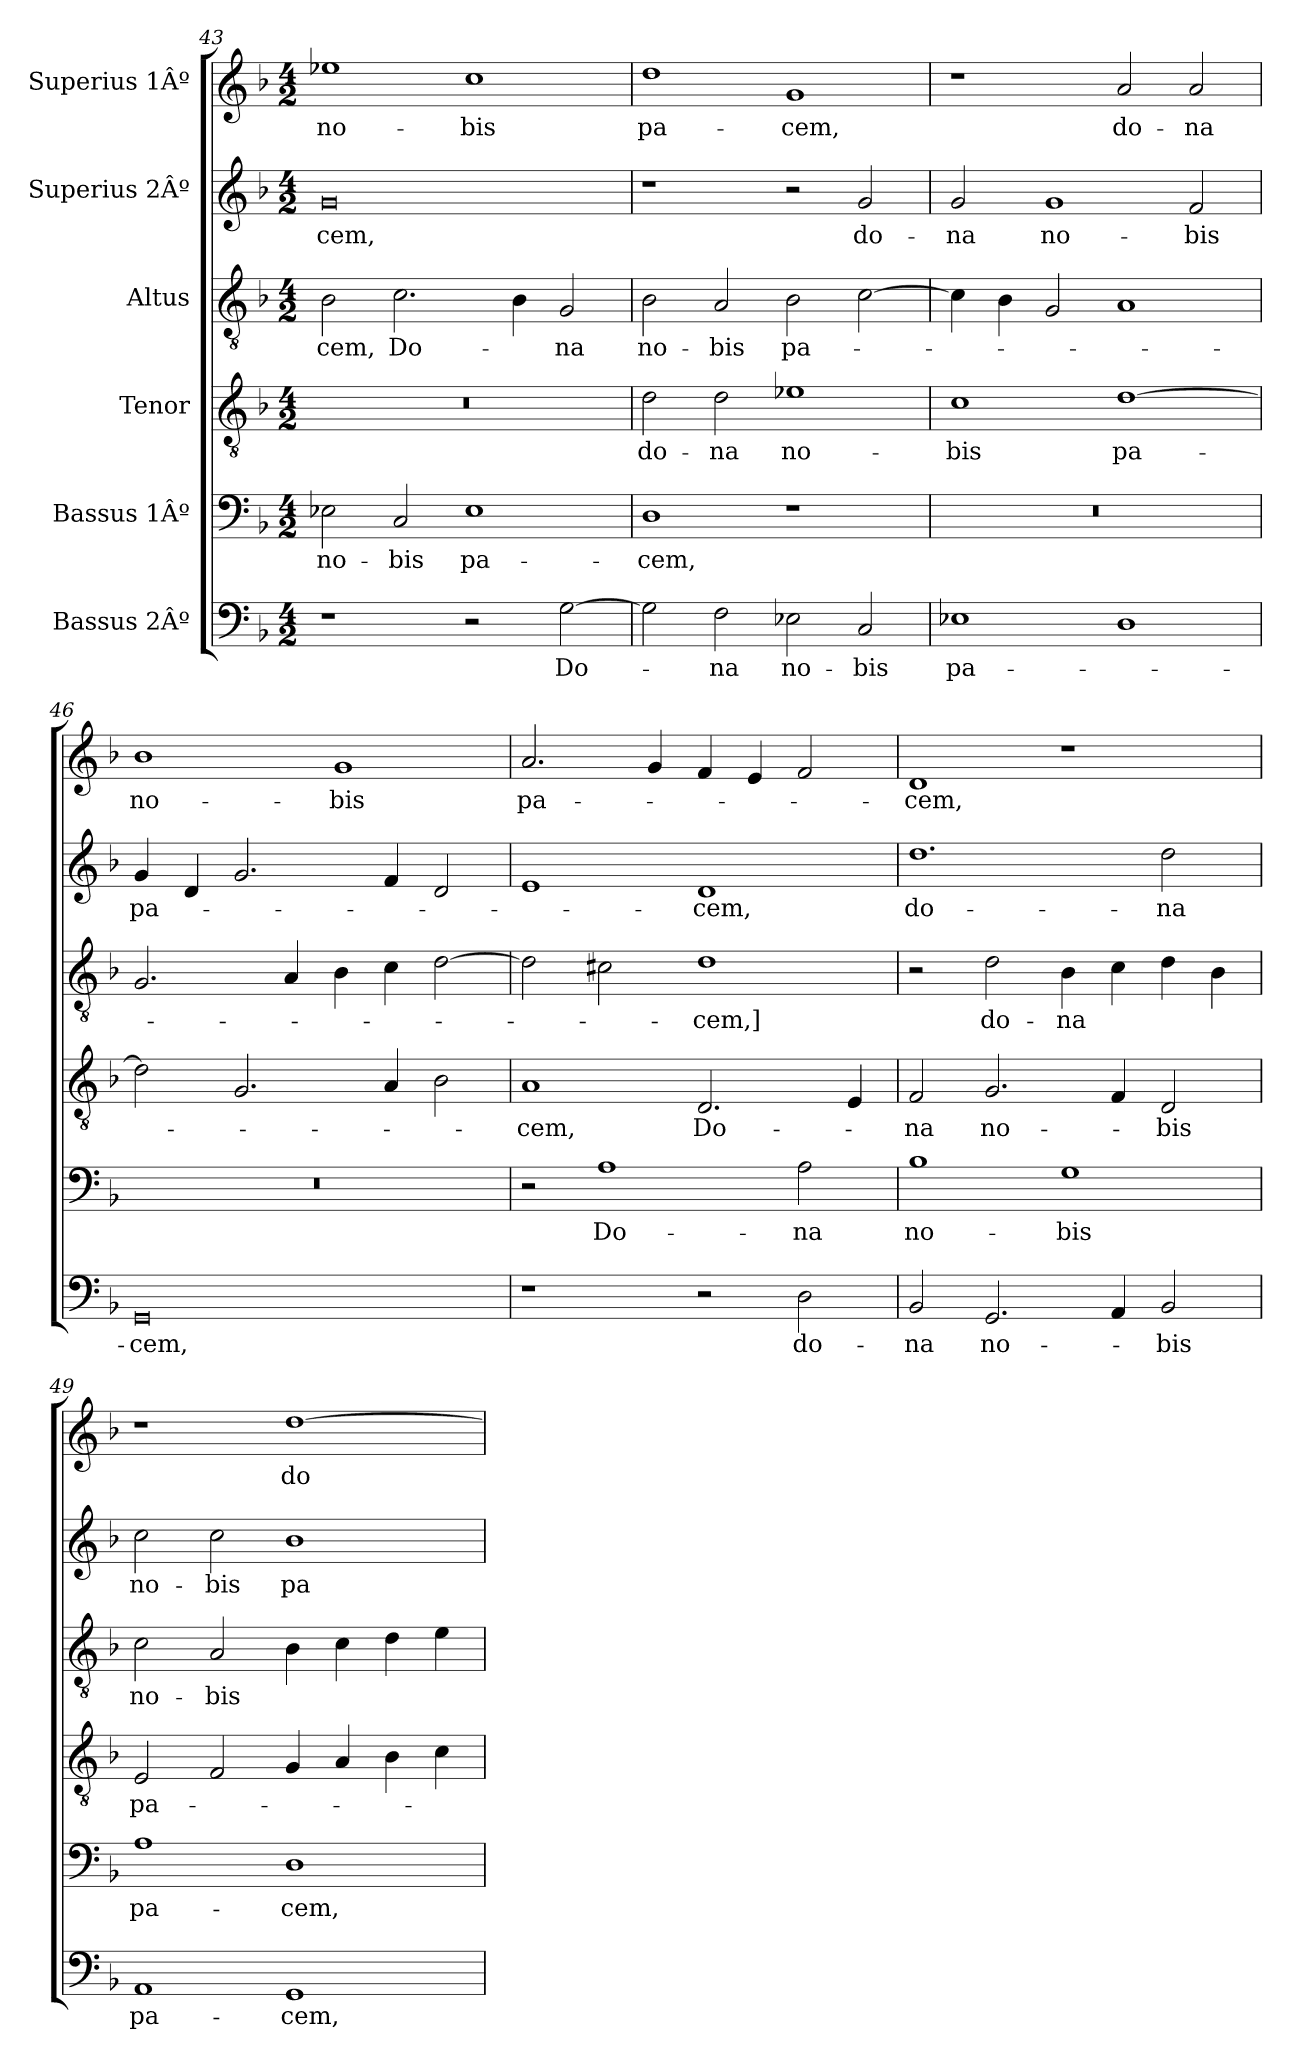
**kern	**text	**kern	**text	**kern	**text	**kern	**text	**kern	**text	**kern	**text
*part6	*part6	*part5	*part5	*part4	*part4	*part3	*part3	*part2	*part2	*part1	*part1
*staff6	*staff6	*staff5	*staff5	*staff4	*staff4	*staff3	*staff3	*staff2	*staff2	*staff1	*staff1
*I"Bassus 2Âº	*	*I"Bassus 1Âº	*	*I"Tenor	*	*I"Altus	*	*I"Superius 2Âº	*	*I"Superius 1Âº	*
*clefF4	*	*clefF4	*	*clefGv2	*	*clefGv2	*	*clefG2	*	*clefG2	*
*k[b-]	*	*k[b-]	*	*k[b-]	*	*k[b-]	*	*k[b-]	*	*k[b-]	*
*M4/2	*	*M4/2	*	*M4/2	*	*M4/2	*	*M4/2	*	*M4/2	*
=43	=43	=43	=43	=43	=43	=43	=43	=43	=43	=43	=43
1r	.	2E-X\	no-	0r	.	2B-\	-cem,	0g/	-cem,	1ee-X\	no-
.	.	2C/	-bis	.	.	2.c\	Do-	.	.	.	.
2r	.	1E-\	pa-	.	.	.	.	.	.	1cc\	-bis
.	.	.	.	.	.	4B-\	.	.	.	.	.
[2G\	Do-	.	.	.	.	2G/	-na	.	.	.	.
=44	=44	=44	=44	=44	=44	=44	=44	=44	=44	=44	=44
2G\]	.	1D\	-cem,	2d\	do-	2B-\	no-	1r	.	1dd\	pa-
2F\	-na	.	.	2d\	-na	2A/	-bis	.	.	.	.
2E-X\	no-	1r	.	1e-X\	no-	2B-\	pa-	2r	.	1g/	-cem,
2C/	-bis	.	.	.	.	[2c\	.	2g/	do-	.	.
=45	=45	=45	=45	=45	=45	=45	=45	=45	=45	=45	=45
1E-X\	pa-	0r	.	1c\	-bis	4c\]	.	2g/	-na	1r	.
.	.	.	.	.	.	4B-\	.	.	.	.	.
.	.	.	.	.	.	2G/	.	1g/	no-	.	.
1D\	.	.	.	[1d\	pa-	1A/	.	.	.	2a/	do-
.	.	.	.	.	.	.	.	2f/	-bis	2a/	-na
=46	=46	=46	=46	=46	=46	=46	=46	=46	=46	=46	=46
0GG/	-cem,	0r	.	2d\]	.	2.G/	.	4g/	pa-	1b-\	no-
.	.	.	.	.	.	.	.	4d/	.	.	.
.	.	.	.	2.G/	.	.	.	2.g/	.	.	.
.	.	.	.	.	.	4A/	.	.	.	.	.
.	.	.	.	.	.	4B-\	.	.	.	1g/	-bis
.	.	.	.	4A/	.	4c\	.	4f/	.	.	.
.	.	.	.	2B-\	.	[2d\	.	2d/	.	.	.
=47	=47	=47	=47	=47	=47	=47	=47	=47	=47	=47	=47
1r	.	2r	.	1A/	-cem,	2d\]	.	1e/	.	2.a/	pa-
.	.	1A\	Do-	.	.	2c#X\	.	.	.	.	.
.	.	.	.	.	.	.	.	.	.	4g/	.
2r	.	.	.	2.D/	Do-	1d\	-cem,]	1d/	-cem,	4f/	.
.	.	.	.	.	.	.	.	.	.	4e/	.
2D\	do-	2A\	-na	.	.	.	.	.	.	2f/	.
.	.	.	.	4E/	.	.	.	.	.	.	.
=48	=48	=48	=48	=48	=48	=48	=48	=48	=48	=48	=48
2BB-/	-na	1B-\	no-	2F/	-na	2r	.	1.dd\	do-	1d/	-cem,
2.GG/	no-	.	.	2.G/	no-	2d\	do-	.	.	.	.
.	.	1G\	-bis	.	.	4B-\	-na	.	.	1r	.
4AA/	.	.	.	4F/	.	4c\	.	.	.	.	.
2BB-/	-bis	.	.	2D/	-bis	4d\	.	2dd\	-na	.	.
.	.	.	.	.	.	4B-\	.	.	.	.	.
=49	=49	=49	=49	=49	=49	=49	=49	=49	=49	=49	=49
1AA/	pa-	1A\	pa-	2E/	pa-	2c\	no-	2cc\	no-	1r	.
.	.	.	.	2F/	.	2A/	-bis	2cc\	-bis	.	.
1GG/	-cem,	1D\	-cem,	4G/	.	4B-\	.	1b-\	pa-	[1dd\	do-
.	.	.	.	4A/	.	4c\	.	.	.	.	.
.	.	.	.	4B-\	.	4d\	.	.	.	.	.
.	.	.	.	4c\	.	4e\	.	.	.	.	.
=	=	=	=	=	=	=	=	=	=	=	=
*-	*-	*-	*-	*-	*-	*-	*-	*-	*-	*-	*-
